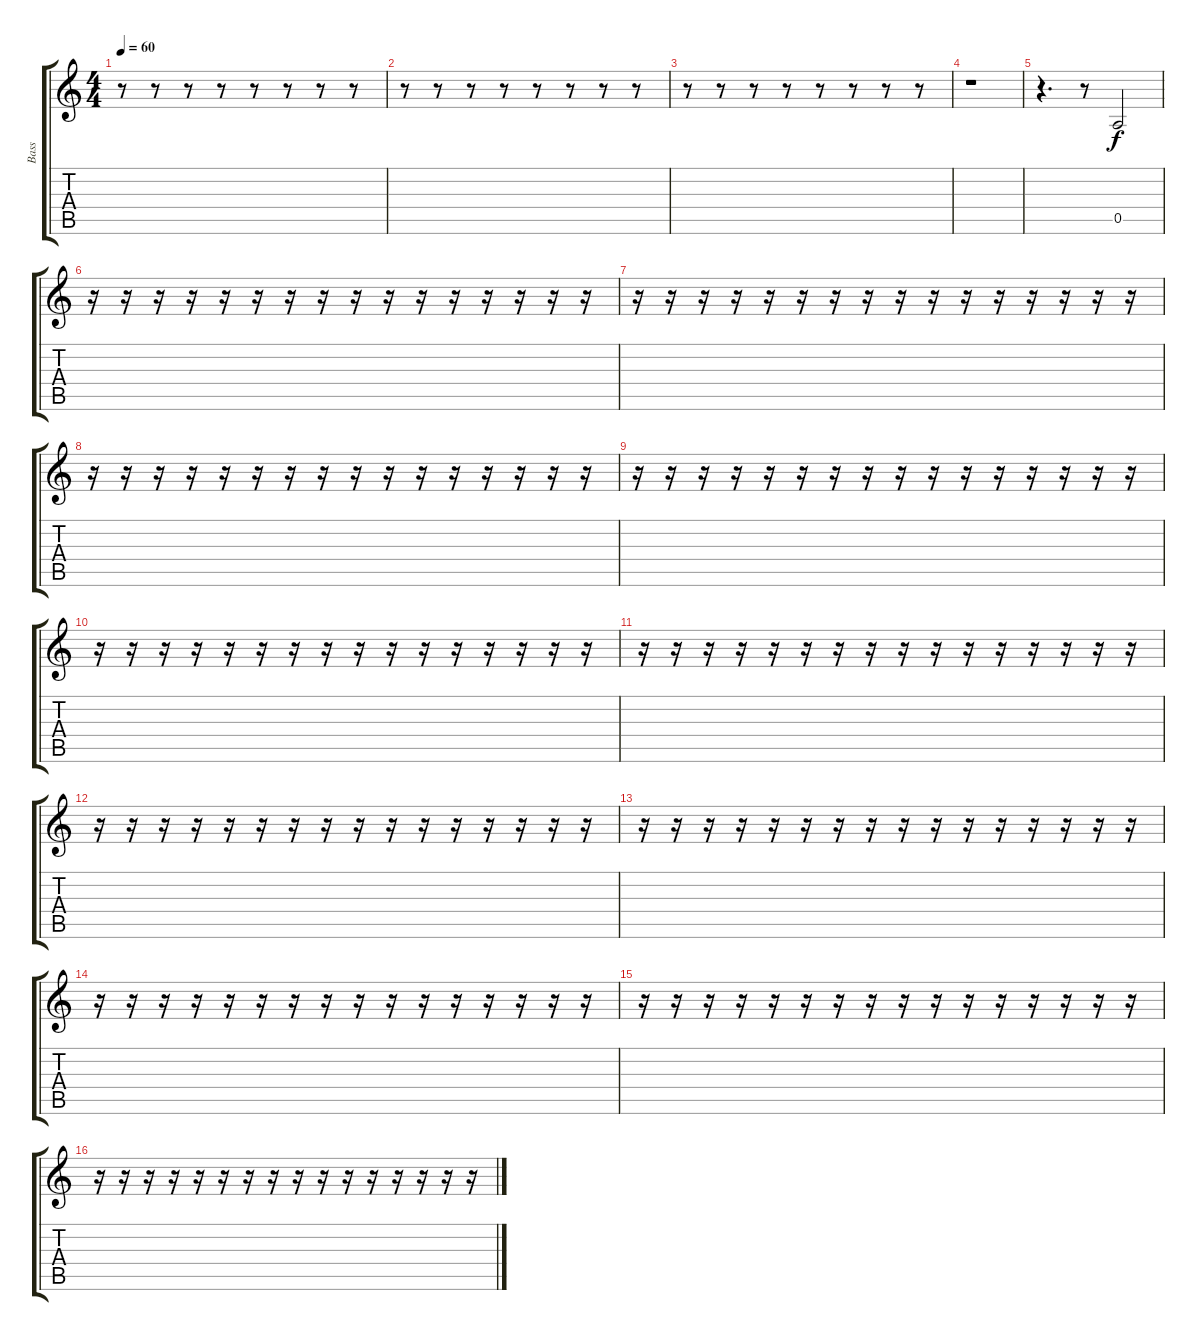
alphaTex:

\track ("Bass" "Bass") {instrument electricbassfinger}
\staff {score tabs}
\tuning (E4 B3 G3 D3 A2 E2) {hide}
\ts (4 4)
\tempo 60
\clef g2
\ks c
r.8{dy f} r.8 r.8 r.8 r.8 r.8 r.8 r.8 |
r.8 r.8 r.8 r.8 r.8 r.8 r.8 r.8 |
r.8 r.8 r.8 r.8 r.8 r.8 r.8 r.8 |
r.1 |
r.4{d} r.8 0.5.2 |
r.16 r.16 r.16 r.16 r.16 r.16 r.16 r.16 r.16 r.16 r.16 r.16 r.16 r.16 r.16 r.16 |
r.16 r.16 r.16 r.16 r.16 r.16 r.16 r.16 r.16 r.16 r.16 r.16 r.16 r.16 r.16 r.16 |
r.16 r.16 r.16 r.16 r.16 r.16 r.16 r.16 r.16 r.16 r.16 r.16 r.16 r.16 r.16 r.16 |
r.16 r.16 r.16 r.16 r.16 r.16 r.16 r.16 r.16 r.16 r.16 r.16 r.16 r.16 r.16 r.16 |
r.16 r.16 r.16 r.16 r.16 r.16 r.16 r.16 r.16 r.16 r.16 r.16 r.16 r.16 r.16 r.16 |
r.16 r.16 r.16 r.16 r.16 r.16 r.16 r.16 r.16 r.16 r.16 r.16 r.16 r.16 r.16 r.16 |
r.16 r.16 r.16 r.16 r.16 r.16 r.16 r.16 r.16 r.16 r.16 r.16 r.16 r.16 r.16 r.16 |
r.16 r.16 r.16 r.16 r.16 r.16 r.16 r.16 r.16 r.16 r.16 r.16 r.16 r.16 r.16 r.16 |
r.16 r.16 r.16 r.16 r.16 r.16 r.16 r.16 r.16 r.16 r.16 r.16 r.16 r.16 r.16 r.16 |
r.16 r.16 r.16 r.16 r.16 r.16 r.16 r.16 r.16 r.16 r.16 r.16 r.16 r.16 r.16 r.16 |
r.16 r.16 r.16 r.16 r.16 r.16 r.16 r.16 r.16 r.16 r.16 r.16 r.16 r.16 r.16 r.16
